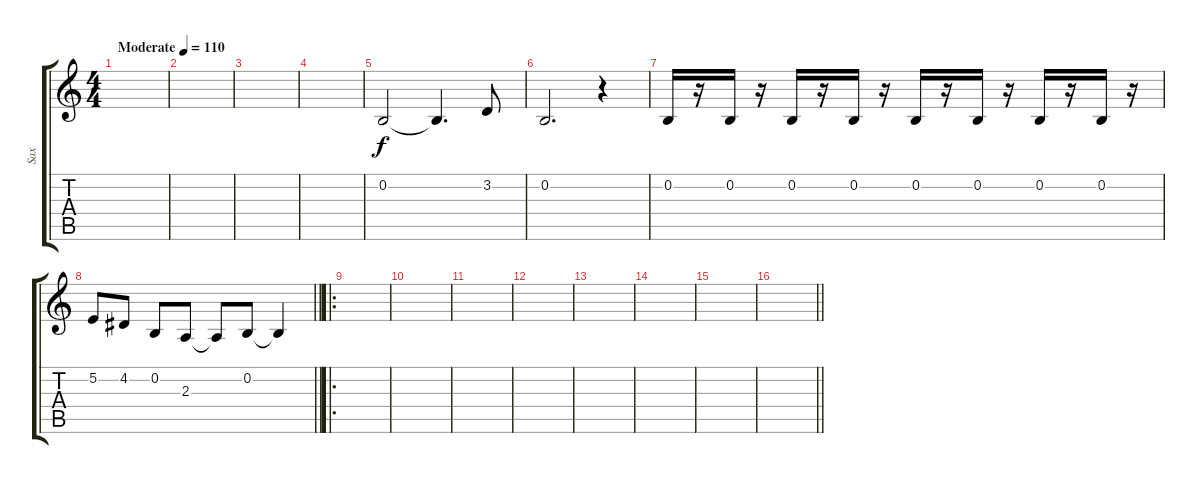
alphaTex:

\track ("Sax" "Sax") {instrument baritonesax}
\staff {score tabs}
\tuning (E4 B3 G3 D3 A2 E2) {hide}
\ts (4 4)
\tempo (110 "Moderate")
\clef g2
\ks c
|
|
|
|
0.2.2 0.2{t}.4{d} 3.2.8 |
0.2.2{d} r.4 |
0.2.16 r.16 0.2.16 r.16 0.2.16 r.16 0.2.16 r.16 0.2.16 r.16 0.2.16 r.16 0.2.16 r.16 0.2.16 r.16 |
\barLineRight lightlight
5.2.8 4.2.8 0.2.8 2.3.8 2.3{t}.8 0.2.8 0.2{t}.4 |
\ro
|
|
|
|
|
|
|
\barLineRight lightlight
